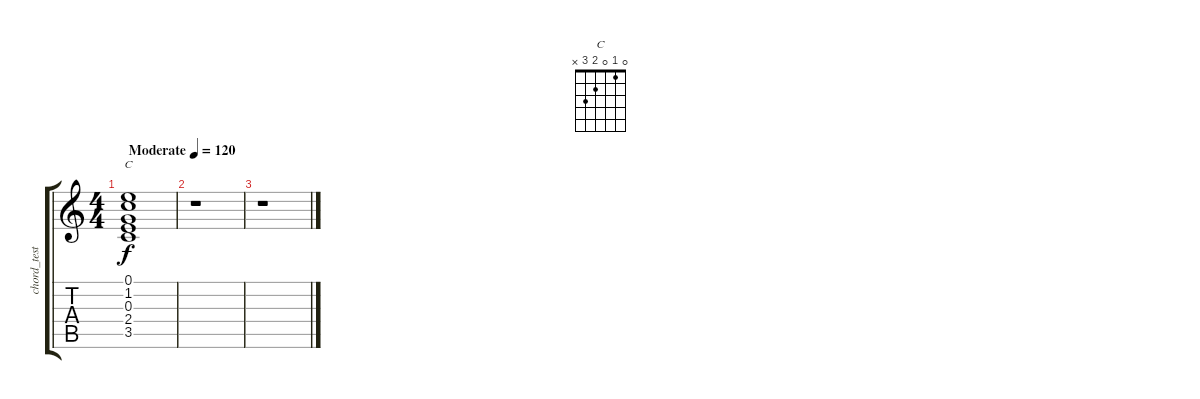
\track ("chord_test" "chord_test") {instrument acousticguitarsteel}
\staff {score tabs}
\tuning (E4 B3 G3 D3 A2 E2) {hide}
\chord ("C" 0 1 0 2 3 x)
\ts (4 4)
\tempo (120 "Moderate")
\clef g2
\ks c
(0.1 1.2 0.3 2.4 3.5).1{ch "C" dy f instrument acousticguitarsteel} |
r.1 |
r.1
